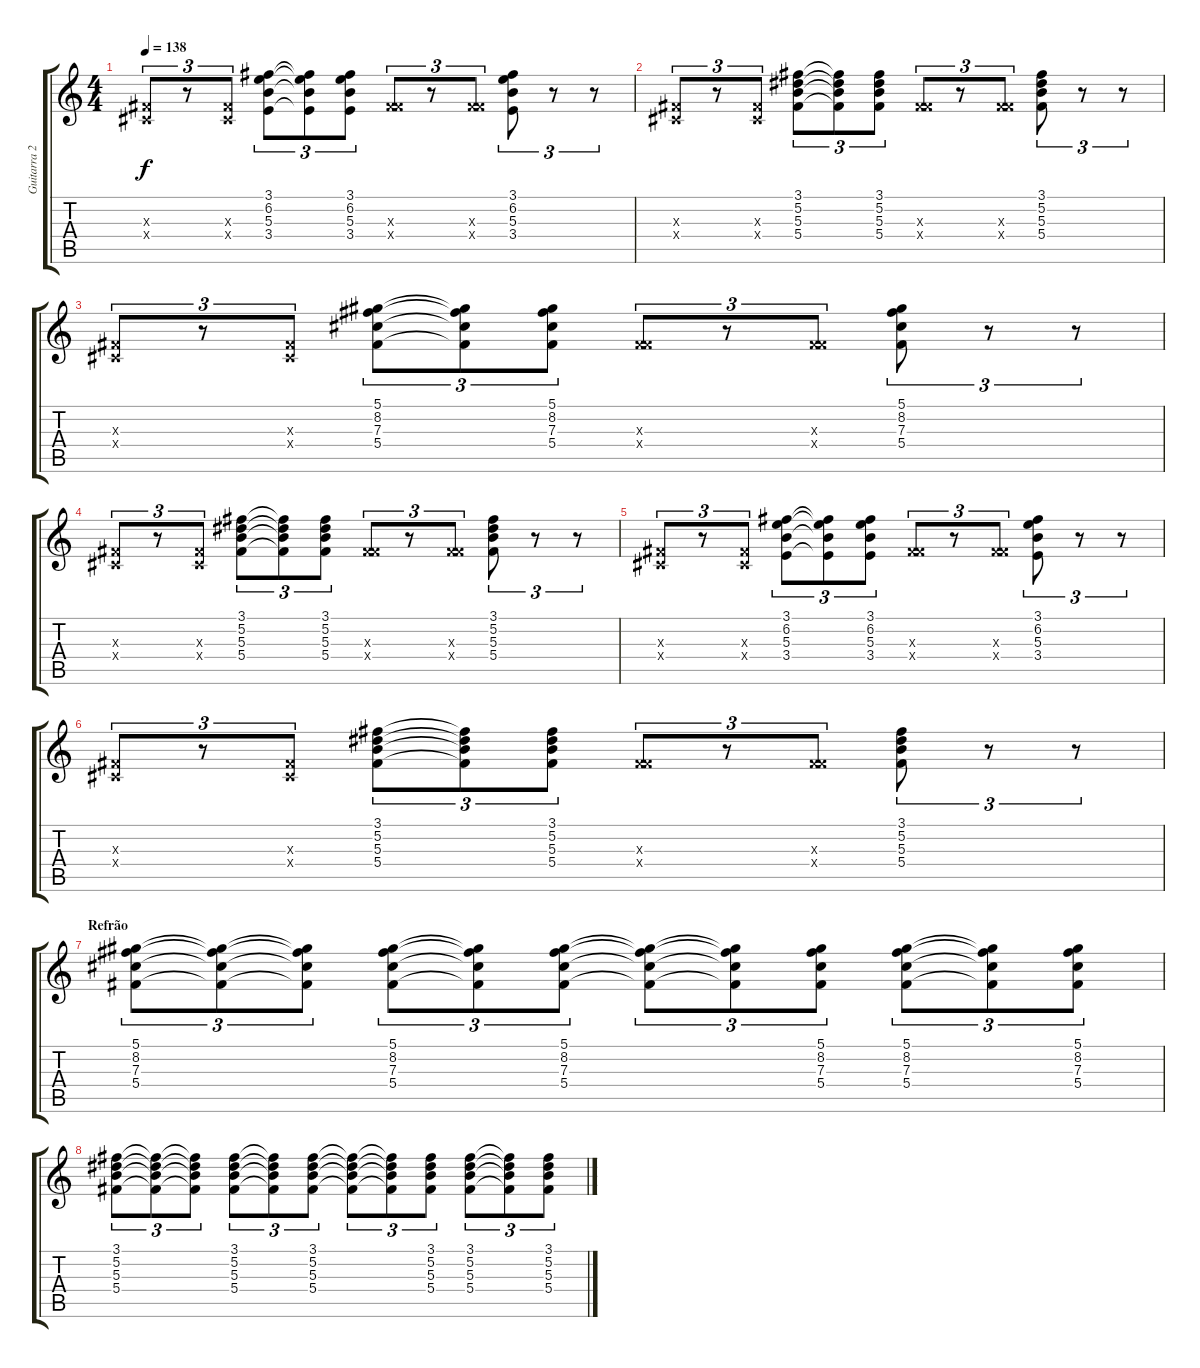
\track ("Guitarra 2" "Guitarra 2") {instrument acousticguitarsteel}
\staff {score tabs}
\tuning (Eb4 Bb3 Gb3 Db3 Ab2 Eb2) {hide}
\ts (4 4)
\tempo 138
\clef g2
\ks c
(0.3{x} 0.4{x}).8{tu (3 2) dy f} r.8{tu (3 2)} (0.3{x} 0.4{x}).8{tu (3 2)} (3.1 6.2 5.3 3.4).8{tu (3 2)} (3.1{t} 6.2{t} 5.3{t} 3.4{t}).8{tu (3 2)} (3.1 6.2 5.3 3.4).8{tu (3 2)} (0.3{x} 5.4{x}).8{tu (3 2)} r.8{tu (3 2)} (0.3{x} 5.4{x}).8{tu (3 2)} (3.1 6.2 5.3 3.4).8{tu (3 2)} r.8{tu (3 2)} r.8{tu (3 2)} |
(0.3{x} 0.4{x}).8{tu (3 2)} r.8{tu (3 2)} (0.3{x} 0.4{x}).8{tu (3 2)} (3.1 5.2 5.3 5.4).8{tu (3 2)} (3.1{t} 5.2{t} 5.3{t} 5.4{t}).8{tu (3 2)} (3.1 5.2 5.3 5.4).8{tu (3 2)} (0.3{x} 5.4{x}).8{tu (3 2)} r.8{tu (3 2)} (0.3{x} 5.4{x}).8{tu (3 2)} (3.1 5.2 5.3 5.4).8{tu (3 2)} r.8{tu (3 2)} r.8{tu (3 2)} |
(0.3{x} 0.4{x}).8{tu (3 2)} r.8{tu (3 2)} (0.3{x} 0.4{x}).8{tu (3 2)} (5.1 8.2 7.3 5.4).8{tu (3 2)} (5.1{t} 8.2{t} 7.3{t} 5.4{t}).8{tu (3 2)} (5.1 8.2 7.3 5.4).8{tu (3 2)} (0.3{x} 5.4{x}).8{tu (3 2)} r.8{tu (3 2)} (0.3{x} 5.4{x}).8{tu (3 2)} (5.1 8.2 7.3 5.4).8{tu (3 2)} r.8{tu (3 2)} r.8{tu (3 2)} |
(0.3{x} 0.4{x}).8{tu (3 2)} r.8{tu (3 2)} (0.3{x} 0.4{x}).8{tu (3 2)} (3.1 5.2 5.3 5.4).8{tu (3 2)} (3.1{t} 5.2{t} 5.3{t} 5.4{t}).8{tu (3 2)} (3.1 5.2 5.3 5.4).8{tu (3 2)} (0.3{x} 5.4{x}).8{tu (3 2)} r.8{tu (3 2)} (0.3{x} 5.4{x}).8{tu (3 2)} (3.1 5.2 5.3 5.4).8{tu (3 2)} r.8{tu (3 2)} r.8{tu (3 2)} |
(0.3{x} 0.4{x}).8{tu (3 2)} r.8{tu (3 2)} (0.3{x} 0.4{x}).8{tu (3 2)} (3.1 6.2 5.3 3.4).8{tu (3 2)} (3.1{t} 6.2{t} 5.3{t} 3.4{t}).8{tu (3 2)} (3.1 6.2 5.3 3.4).8{tu (3 2)} (0.3{x} 5.4{x}).8{tu (3 2)} r.8{tu (3 2)} (0.3{x} 5.4{x}).8{tu (3 2)} (3.1 6.2 5.3 3.4).8{tu (3 2)} r.8{tu (3 2)} r.8{tu (3 2)} |
(0.3{x} 0.4{x}).8{tu (3 2)} r.8{tu (3 2)} (0.3{x} 0.4{x}).8{tu (3 2)} (3.1 5.2 5.3 5.4).8{tu (3 2)} (3.1{t} 5.2{t} 5.3{t} 5.4{t}).8{tu (3 2)} (3.1 5.2 5.3 5.4).8{tu (3 2)} (0.3{x} 5.4{x}).8{tu (3 2)} r.8{tu (3 2)} (0.3{x} 5.4{x}).8{tu (3 2)} (3.1 5.2 5.3 5.4).8{tu (3 2)} r.8{tu (3 2)} r.8{tu (3 2)} |
\section ("" "Refrão")
(5.1 8.2 7.3 5.4).8{tu (3 2)} (5.1{t} 8.2{t} 7.3{t} 5.4{t}).8{tu (3 2)} (5.1{t} 8.2{t} 7.3{t} 5.4{t}).8{tu (3 2)} (5.1 8.2 7.3 5.4).8{tu (3 2)} (5.1{t} 8.2{t} 7.3{t} 5.4{t}).8{tu (3 2)} (5.1 8.2 7.3 5.4).8{tu (3 2)} (5.1{t} 8.2{t} 7.3{t} 5.4{t}).8{tu (3 2)} (5.1{t} 8.2{t} 7.3{t} 5.4{t}).8{tu (3 2)} (5.1 8.2 7.3 5.4).8{tu (3 2)} (5.1 8.2 7.3 5.4).8{tu (3 2)} (5.1{t} 8.2{t} 7.3{t} 5.4{t}).8{tu (3 2)} (5.1 8.2 7.3 5.4).8{tu (3 2)} |
(3.1 5.2 5.3 5.4).8{tu (3 2)} (3.1{t} 5.2{t} 5.3{t} 5.4{t}).8{tu (3 2)} (3.1{t} 5.2{t} 5.3{t} 5.4{t}).8{tu (3 2)} (3.1 5.2 5.3 5.4).8{tu (3 2)} (3.1{t} 5.2{t} 5.3{t} 5.4{t}).8{tu (3 2)} (3.1 5.2 5.3 5.4).8{tu (3 2)} (3.1{t} 5.2{t} 5.3{t} 5.4{t}).8{tu (3 2)} (3.1{t} 5.2{t} 5.3{t} 5.4{t}).8{tu (3 2)} (3.1 5.2 5.3 5.4).8{tu (3 2)} (3.1 5.2 5.3 5.4).8{tu (3 2)} (3.1{t} 5.2{t} 5.3{t} 5.4{t}).8{tu (3 2)} (3.1 5.2 5.3 5.4).8{tu (3 2)}
